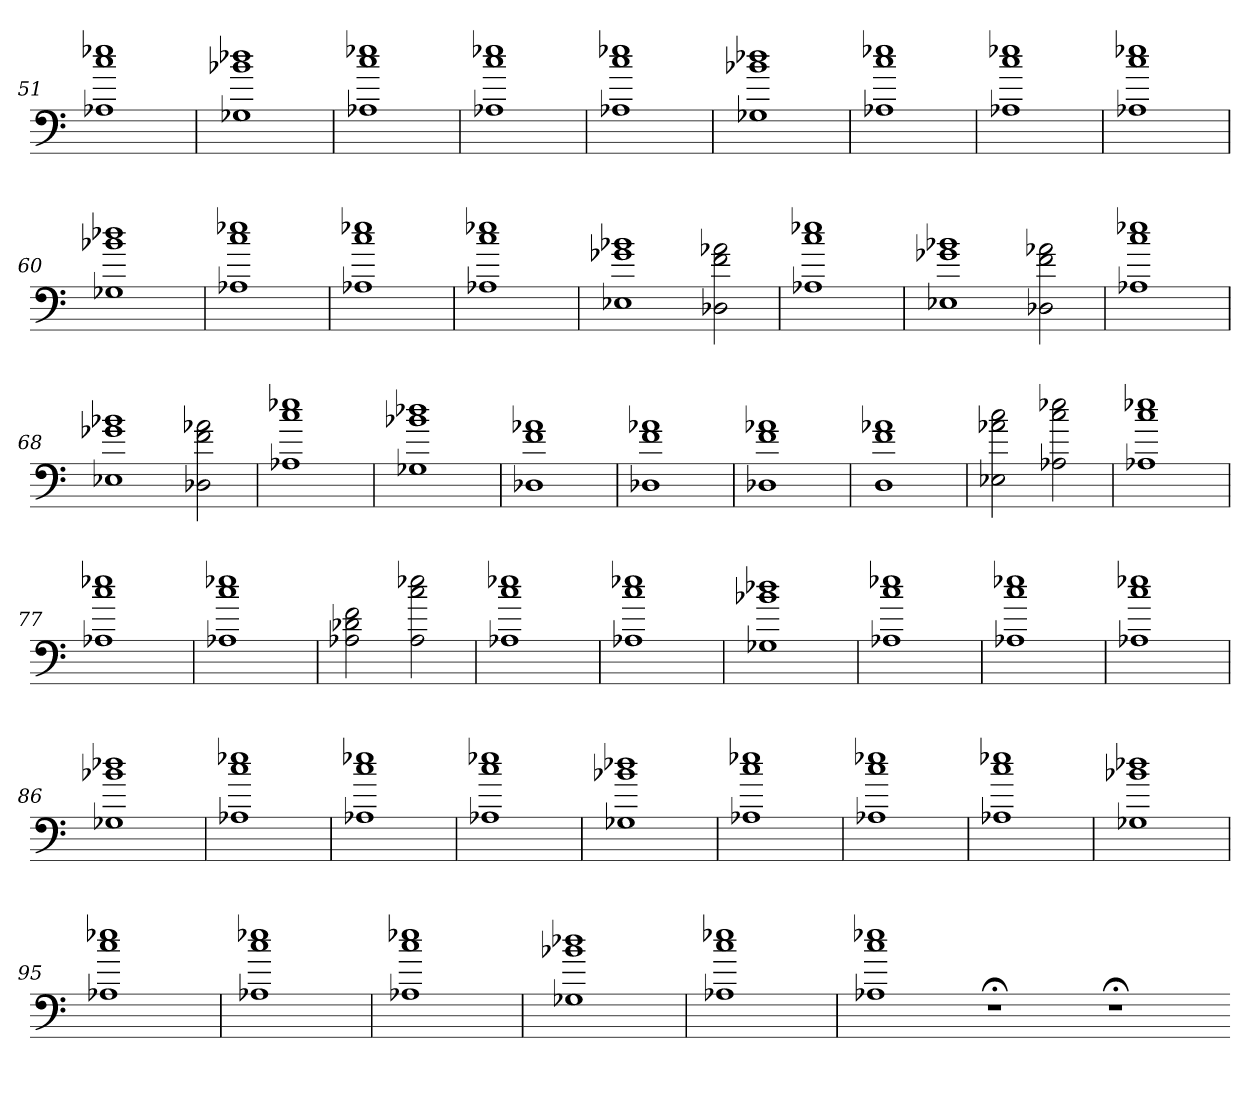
**kern
*part1
*staff1
=51
1A-X 1cc 1ee-X
=52
1G-X 1b-X 1dd-X
=53
1A-X 1cc 1ee-X
=54
1A-X 1cc 1ee-X
=55
1A-X 1cc 1ee-X
=56
1G-X 1b-X 1dd-X
=57
1A-X 1cc 1ee-X
=58
1A-X 1cc 1ee-X
=59
1A-X 1cc 1ee-X
=60
1G-X 1b-X 1dd-X
=61
1A-X 1cc 1ee-X
=62
1A-X 1cc 1ee-X
=63
1A-X 1cc 1ee-X
=64
1E-X 1g-X 1b-X
2D-X 2f 2a-X
=65
1A-X 1cc 1ee-X
=66
1E-X 1g-X 1b-X
2D-X 2f 2a-X
=67
1A-X 1cc 1ee-X
=68
1E-X 1g-X 1b-X
2D-X 2f 2a-X
=69
1A-X 1cc 1ee-X
=70
1G-X 1b-X 1dd-X
=71
1D-X 1f 1a-X
=72
1D-X 1f 1a-X
=73
1D-X 1f 1a-X
=74
1D 1f 1a-X
=75
2E-X 2a-X 2cc
2A-X 2cc 2ee-X
=76
1A-X 1cc 1ee-X
=77
1A-X 1cc 1ee-X
=78
1A-X 1cc 1ee-X
=79
2A-X 2d-X 2f
2A- 2cc 2ee-X
=80
1A-X 1cc 1ee-X
=81
1A-X 1cc 1ee-X
=82
1G-X 1b-X 1dd-X
=83
1A-X 1cc 1ee-X
=84
1A-X 1cc 1ee-X
=85
1A-X 1cc 1ee-X
=86
1G-X 1b-X 1dd-X
=87
1A-X 1cc 1ee-X
=88
1A-X 1cc 1ee-X
=89
1A-X 1cc 1ee-X
=90
1G-X 1b-X 1dd-X
=91
1A-X 1cc 1ee-X
=92
1A-X 1cc 1ee-X
=93
1A-X 1cc 1ee-X
=94
1G-X 1b-X 1dd-X
=95
1A-X 1cc 1ee-X
=96
1A-X 1cc 1ee-X
=97
1A-X 1cc 1ee-X
=98
1G-X 1b-X 1dd-X
=99
1A-X 1cc 1ee-X
=100
1A-X 1cc 1ee-X
1r;<
1r;<
=-
*-
